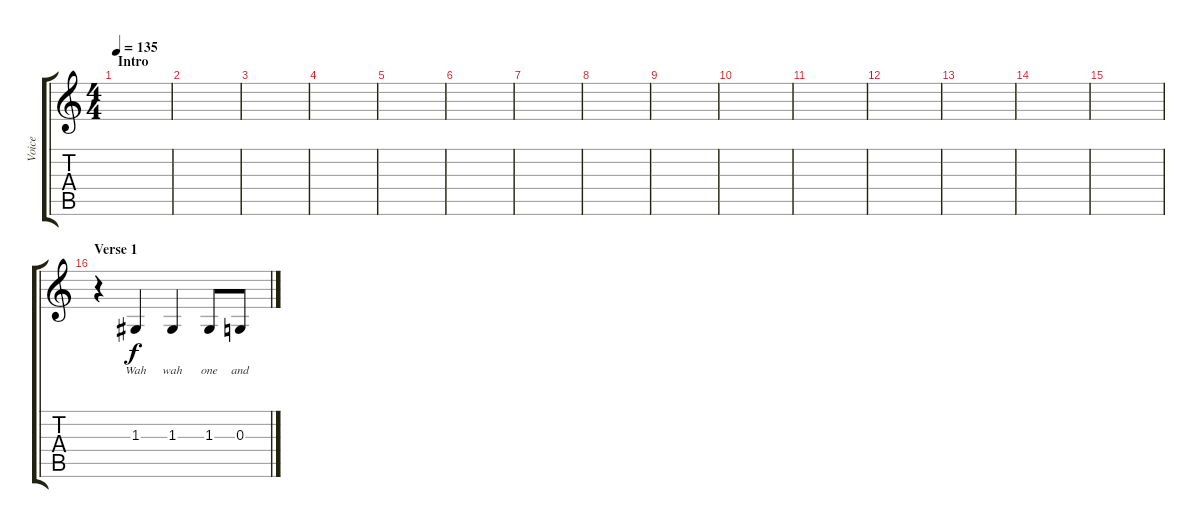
\track ("Voice" "Voice") {instrument sopranosax}
\staff {score tabs}
\tuning (E4 B3 G3 D3 A2 E2) {hide}
\ts (4 4)
\section ("" "Intro")
\tempo 135
\clef g2
\ks c
|
|
|
|
|
|
|
|
|
|
|
|
|
|
|
\section ("" "Verse 1")
r.4 1.3.4{lyrics (0 "Wah") lyrics (1 "") lyrics (2 "") lyrics (3 "") lyrics (4 "")} 1.3.4{lyrics (0 "wah") lyrics (1 "") lyrics (2 "") lyrics (3 "") lyrics (4 "")} 1.3.8{lyrics (0 "one") lyrics (1 "") lyrics (2 "") lyrics (3 "") lyrics (4 "")} 0.3.8{lyrics (0 "and") lyrics (1 "") lyrics (2 "") lyrics (3 "") lyrics (4 "")}
